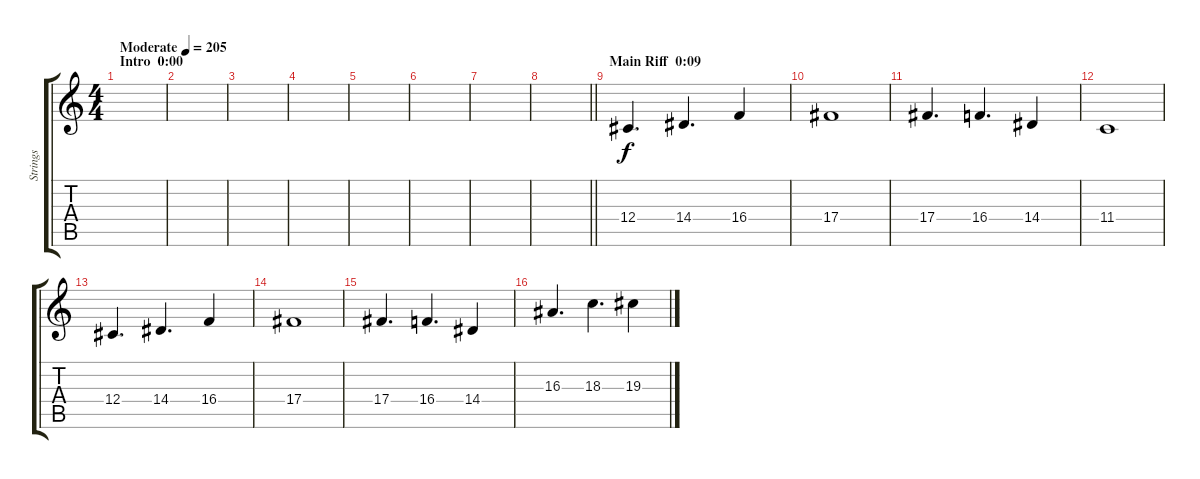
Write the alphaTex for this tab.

\track ("Strings" "Strings") {instrument stringensemble1}
\staff {score tabs}
\tuning (Eb4 Bb3 Gb3 Db3 Ab2 Db2) {hide}
\ts (4 4)
\section ("" "Intro  0:00")
\tempo (205 "Moderate")
\clef g2
\ks c
|
|
|
|
|
|
|
\barLineRight lightlight
|
\section ("" "Main Riff  0:09")
12.4.4{d} 14.4.4{d} 16.4.4 |
17.4.1 |
17.4.4{d} 16.4.4{d} 14.4.4 |
11.4.1 |
12.4.4{d} 14.4.4{d} 16.4.4 |
17.4.1 |
17.4.4{d} 16.4.4{d} 14.4.4 |
16.3.4{d} 18.3.4{d} 19.3.4
